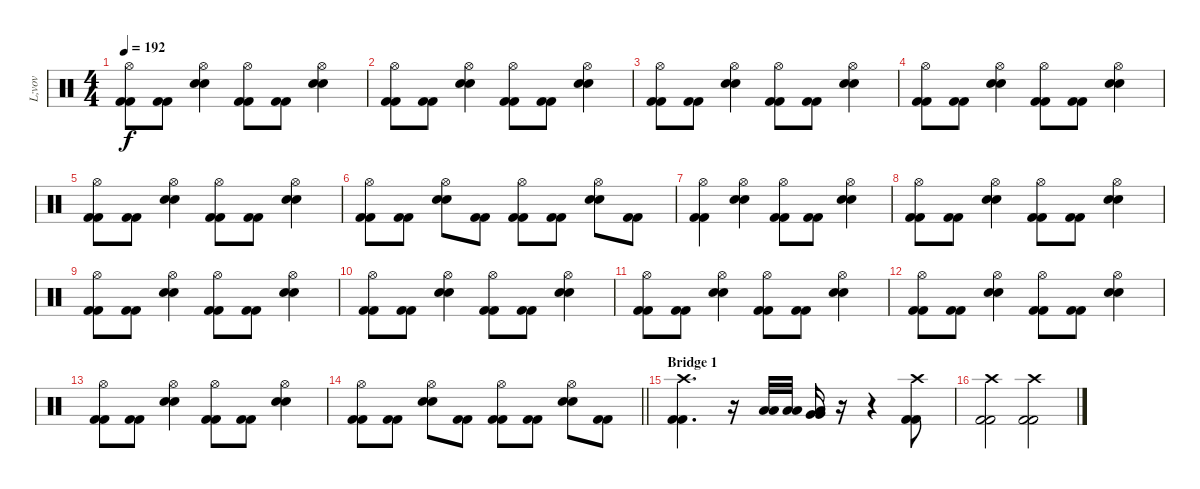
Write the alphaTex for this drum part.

\track ("L;vov" "L;vov") {instrument percussion}
\staff {score}
\articulation defaults
\ts (4 4)
\tempo 192
\clef neutral
\ks c
("Hi-Hat (open)" "Kick (hit) 2" "Kick (hit) 2").8{dy f} ("Kick (hit) 2" "Kick (hit) 2").8 ("Hi-Hat (open)" "Electric Snare (hit)" "Electric Snare (hit)").4 ("Hi-Hat (open)" "Kick (hit) 2" "Kick (hit) 2").8 ("Kick (hit) 2" "Kick (hit) 2").8 ("Hi-Hat (open)" "Electric Snare (hit)" "Electric Snare (hit)").4 |
("Hi-Hat (open)" "Kick (hit) 2" "Kick (hit) 2").8 ("Kick (hit) 2" "Kick (hit) 2").8 ("Hi-Hat (open)" "Electric Snare (hit)" "Electric Snare (hit)").4 ("Hi-Hat (open)" "Kick (hit) 2" "Kick (hit) 2").8 ("Kick (hit) 2" "Kick (hit) 2").8 ("Hi-Hat (open)" "Electric Snare (hit)" "Electric Snare (hit)").4 |
("Hi-Hat (open)" "Kick (hit) 2" "Kick (hit) 2").8 ("Kick (hit) 2" "Kick (hit) 2").8 ("Hi-Hat (open)" "Electric Snare (hit)" "Electric Snare (hit)").4 ("Hi-Hat (open)" "Kick (hit) 2" "Kick (hit) 2").8 ("Kick (hit) 2" "Kick (hit) 2").8 ("Hi-Hat (open)" "Electric Snare (hit)" "Electric Snare (hit)").4 |
("Hi-Hat (open)" "Kick (hit) 2" "Kick (hit) 2").8 ("Kick (hit) 2" "Kick (hit) 2").8 ("Hi-Hat (open)" "Electric Snare (hit)" "Electric Snare (hit)").4 ("Hi-Hat (open)" "Kick (hit) 2" "Kick (hit) 2").8 ("Kick (hit) 2" "Kick (hit) 2").8 ("Hi-Hat (open)" "Electric Snare (hit)" "Electric Snare (hit)").4 |
("Hi-Hat (open)" "Kick (hit) 2" "Kick (hit) 2").8 ("Kick (hit) 2" "Kick (hit) 2").8 ("Hi-Hat (open)" "Electric Snare (hit)" "Electric Snare (hit)").4 ("Hi-Hat (open)" "Kick (hit) 2" "Kick (hit) 2").8 ("Kick (hit) 2" "Kick (hit) 2").8 ("Hi-Hat (open)" "Electric Snare (hit)" "Electric Snare (hit)").4 |
("Hi-Hat (open)" "Kick (hit) 2" "Kick (hit) 2").8 ("Kick (hit) 2" "Kick (hit) 2").8 ("Hi-Hat (open)" "Electric Snare (hit)" "Electric Snare (hit)").8 ("Kick (hit) 2" "Kick (hit) 2").8 ("Hi-Hat (open)" "Kick (hit) 2" "Kick (hit) 2").8 ("Kick (hit) 2" "Kick (hit) 2").8 ("Hi-Hat (open)" "Electric Snare (hit)" "Electric Snare (hit)").8 ("Kick (hit) 2" "Kick (hit) 2").8 |
("Hi-Hat (open)" "Kick (hit) 2" "Kick (hit) 2").4 ("Hi-Hat (open)" "Electric Snare (hit)" "Electric Snare (hit)").4 ("Hi-Hat (open)" "Kick (hit) 2" "Kick (hit) 2").8 ("Kick (hit) 2" "Kick (hit) 2").8 ("Hi-Hat (open)" "Electric Snare (hit)" "Electric Snare (hit)").4 |
("Hi-Hat (open)" "Kick (hit) 2" "Kick (hit) 2").8 ("Kick (hit) 2" "Kick (hit) 2").8 ("Hi-Hat (open)" "Electric Snare (hit)" "Electric Snare (hit)").4 ("Hi-Hat (open)" "Kick (hit) 2" "Kick (hit) 2").8 ("Kick (hit) 2" "Kick (hit) 2").8 ("Hi-Hat (open)" "Electric Snare (hit)" "Electric Snare (hit)").4 |
("Hi-Hat (open)" "Kick (hit) 2" "Kick (hit) 2").8 ("Kick (hit) 2" "Kick (hit) 2").8 ("Hi-Hat (open)" "Electric Snare (hit)" "Electric Snare (hit)").4 ("Hi-Hat (open)" "Kick (hit) 2" "Kick (hit) 2").8 ("Kick (hit) 2" "Kick (hit) 2").8 ("Hi-Hat (open)" "Electric Snare (hit)" "Electric Snare (hit)").4 |
("Hi-Hat (open)" "Kick (hit) 2" "Kick (hit) 2").8 ("Kick (hit) 2" "Kick (hit) 2").8 ("Hi-Hat (open)" "Electric Snare (hit)" "Electric Snare (hit)").4 ("Hi-Hat (open)" "Kick (hit) 2" "Kick (hit) 2").8 ("Kick (hit) 2" "Kick (hit) 2").8 ("Hi-Hat (open)" "Electric Snare (hit)" "Electric Snare (hit)").4 |
("Hi-Hat (open)" "Kick (hit) 2" "Kick (hit) 2").8 ("Kick (hit) 2" "Kick (hit) 2").8 ("Hi-Hat (open)" "Electric Snare (hit)" "Electric Snare (hit)").4 ("Hi-Hat (open)" "Kick (hit) 2" "Kick (hit) 2").8 ("Kick (hit) 2" "Kick (hit) 2").8 ("Hi-Hat (open)" "Electric Snare (hit)" "Electric Snare (hit)").4 |
("Hi-Hat (open)" "Kick (hit) 2" "Kick (hit) 2").8 ("Kick (hit) 2" "Kick (hit) 2").8 ("Hi-Hat (open)" "Electric Snare (hit)" "Electric Snare (hit)").4 ("Hi-Hat (open)" "Kick (hit) 2" "Kick (hit) 2").8 ("Kick (hit) 2" "Kick (hit) 2").8 ("Hi-Hat (open)" "Electric Snare (hit)" "Electric Snare (hit)").4 |
("Hi-Hat (open)" "Kick (hit) 2" "Kick (hit) 2").8 ("Kick (hit) 2" "Kick (hit) 2").8 ("Hi-Hat (open)" "Electric Snare (hit)" "Electric Snare (hit)").4 ("Hi-Hat (open)" "Kick (hit) 2" "Kick (hit) 2").8 ("Kick (hit) 2" "Kick (hit) 2").8 ("Hi-Hat (open)" "Electric Snare (hit)" "Electric Snare (hit)").4 |
\barLineRight lightlight
("Hi-Hat (open)" "Kick (hit) 2" "Kick (hit) 2").8 ("Kick (hit) 2" "Kick (hit) 2").8 ("Hi-Hat (open)" "Electric Snare (hit)" "Electric Snare (hit)").8 ("Kick (hit) 2" "Kick (hit) 2").8 ("Hi-Hat (open)" "Kick (hit) 2" "Kick (hit) 2").8 ("Kick (hit) 2" "Kick (hit) 2").8 ("Hi-Hat (open)" "Electric Snare (hit)" "Electric Snare (hit)").8 ("Kick (hit) 2" "Kick (hit) 2").8 |
\section ("" "Bridge 1")
("Crash high (hit)" "Kick (hit) 2" "Kick (hit) 2").4{d} r.16 ("Low Tom (hit)" "Low Tom (hit)").32 ("Low Tom (hit)" "Low Tom (hit)").32 ("Low Tom (hit)" "Very Low Tom (hit)" "Very Low Tom (hit)").16 r.16 r.4 ("Crash high (hit)" "Kick (hit) 2" "Kick (hit) 2").8 |
("Crash high (hit)" "Kick (hit) 2" "Kick (hit) 2").2 ("Crash high (hit)" "Kick (hit) 2" "Kick (hit) 2").2
